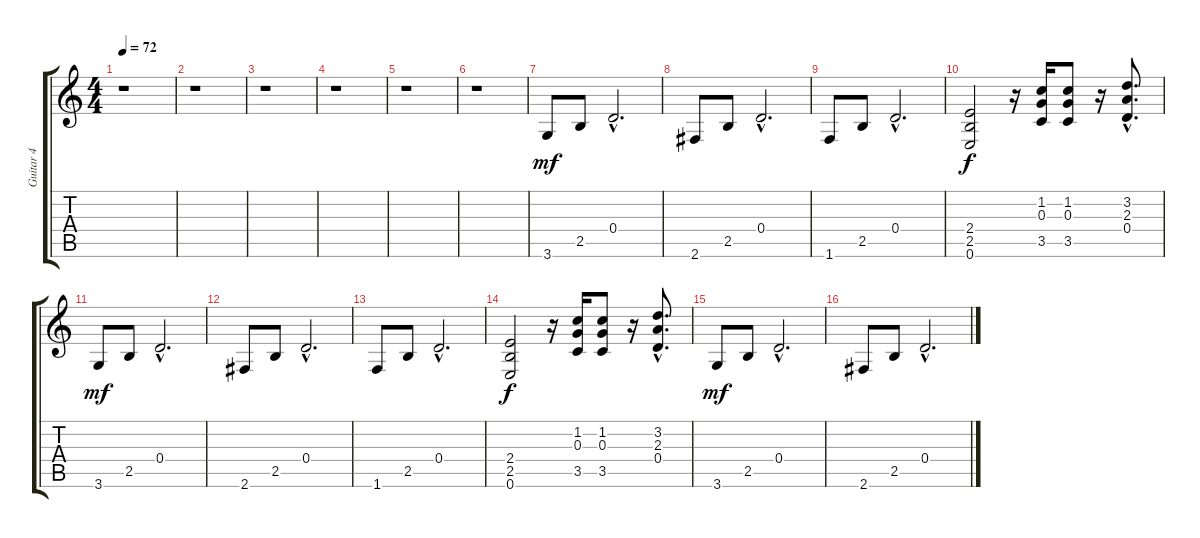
\track ("Guitar 4" "Guitar 4") {instrument distortionguitar}
\staff {score tabs}
\tuning (E4 B3 G3 D3 A2 E2) {hide}
\ts (4 4)
\tempo 72
\clef g2
\ks c
r.1{dy f} |
r.1 |
r.1 |
r.1 |
r.1 |
r.1 |
3.6.8{dy mf} 2.5.8 0.4{hac}.2{d} |
2.6.8 2.5.8 0.4{hac}.2{d} |
1.6.8 2.5.8 0.4{hac}.2{d} |
(2.4 2.5 0.6).2{dy f} r.16 (1.2 0.3 3.5).16 (1.2 0.3 3.5).8 r.16 (3.2{hac} 2.3{hac} 0.4{hac}).8{d} |
3.6.8{dy mf} 2.5.8 0.4{hac}.2{d} |
2.6.8 2.5.8 0.4{hac}.2{d} |
1.6.8 2.5.8 0.4{hac}.2{d} |
(2.4 2.5 0.6).2{dy f} r.16 (1.2 0.3 3.5).16 (1.2 0.3 3.5).8 r.16 (3.2{hac} 2.3{hac} 0.4{hac}).8{d} |
3.6.8{dy mf} 2.5.8 0.4{hac}.2{d} |
2.6.8 2.5.8 0.4{hac}.2{d}
